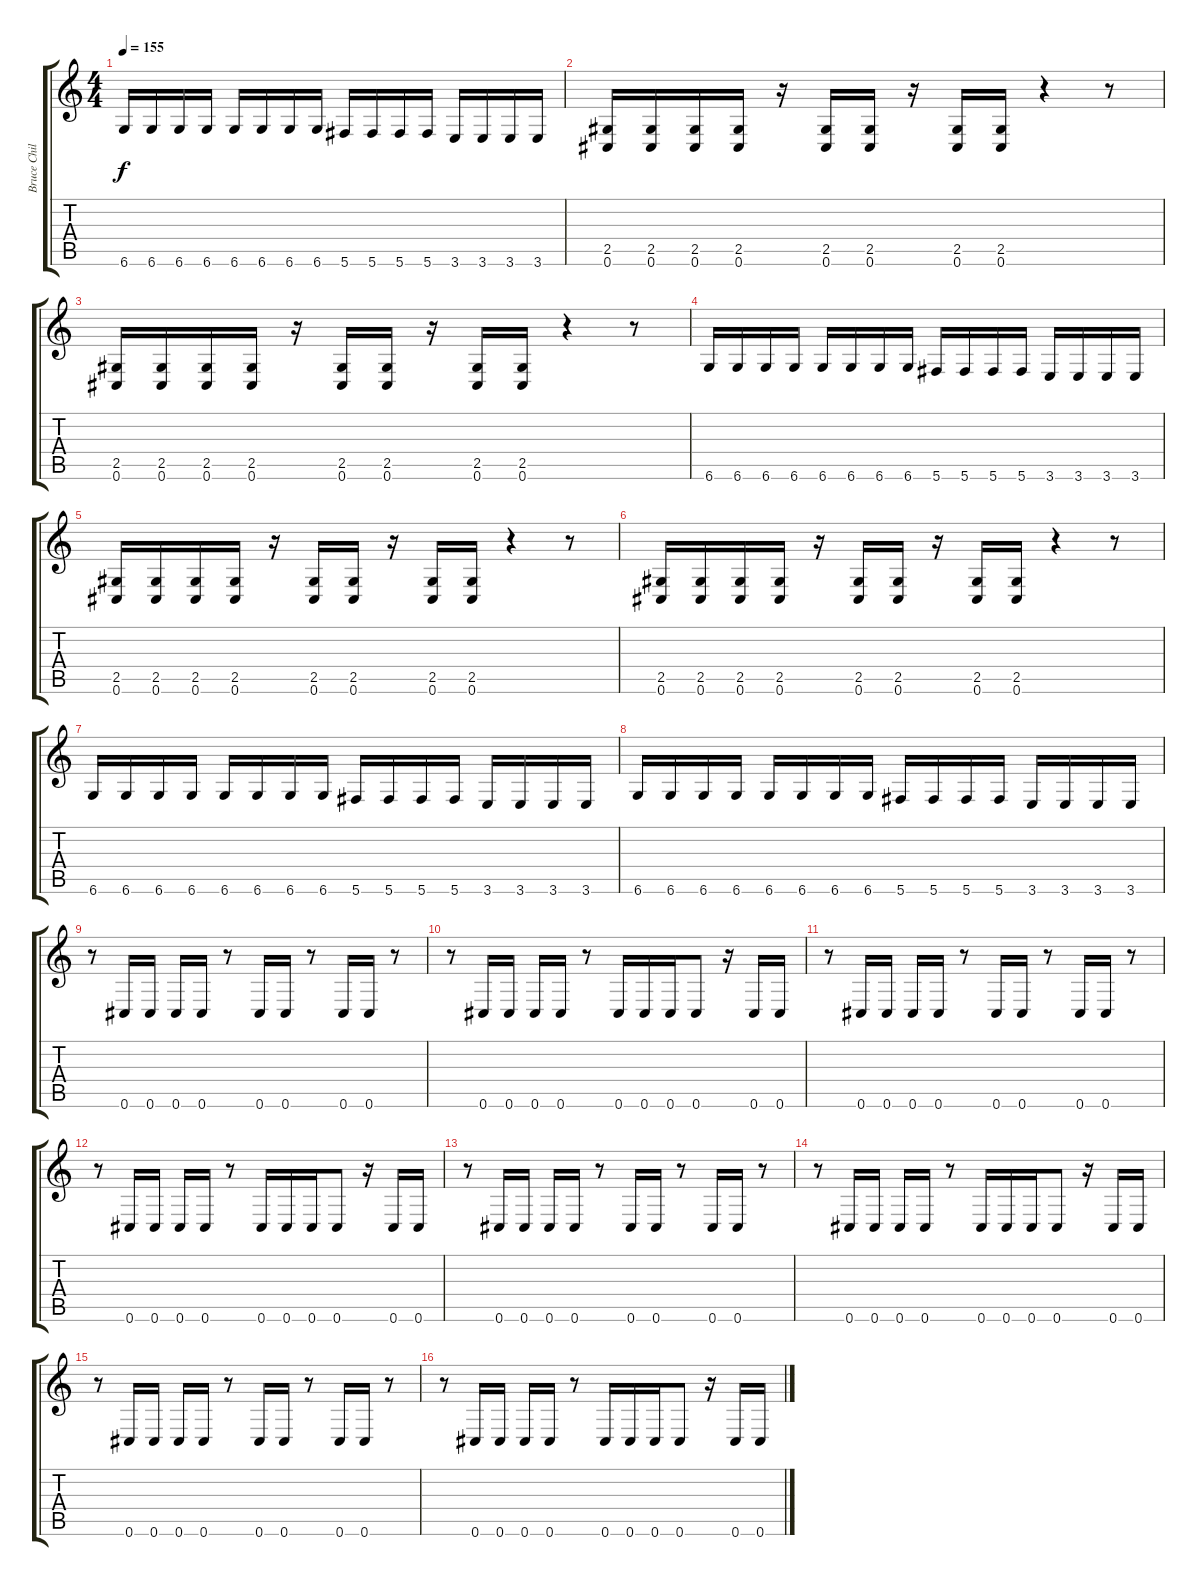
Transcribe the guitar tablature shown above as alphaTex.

\track ("Bruce Childress" "Bruce Chil") {instrument distortionguitar}
\staff {score tabs}
\tuning (Db4 Ab3 E3 B2 Gb2 Db2) {hide}
\ts (4 4)
\tempo 155
\clef g2
\ks c
6.6.16{dy f} 6.6.16 6.6.16 6.6.16 6.6.16 6.6.16 6.6.16 6.6.16 5.6.16 5.6.16 5.6.16 5.6.16 3.6.16 3.6.16 3.6.16 3.6.16 |
(2.5 0.6).16 (2.5 0.6).16 (2.5 0.6).16 (2.5 0.6).16 r.16 (2.5 0.6).16 (2.5 0.6).16 r.16 (2.5 0.6).16 (2.5 0.6).16 r.4 r.8 |
(2.5 0.6).16 (2.5 0.6).16 (2.5 0.6).16 (2.5 0.6).16 r.16 (2.5 0.6).16 (2.5 0.6).16 r.16 (2.5 0.6).16 (2.5 0.6).16 r.4 r.8 |
6.6.16 6.6.16 6.6.16 6.6.16 6.6.16 6.6.16 6.6.16 6.6.16 5.6.16 5.6.16 5.6.16 5.6.16 3.6.16 3.6.16 3.6.16 3.6.16 |
(2.5 0.6).16 (2.5 0.6).16 (2.5 0.6).16 (2.5 0.6).16 r.16 (2.5 0.6).16 (2.5 0.6).16 r.16 (2.5 0.6).16 (2.5 0.6).16 r.4 r.8 |
(2.5 0.6).16 (2.5 0.6).16 (2.5 0.6).16 (2.5 0.6).16 r.16 (2.5 0.6).16 (2.5 0.6).16 r.16 (2.5 0.6).16 (2.5 0.6).16 r.4 r.8 |
6.6.16 6.6.16 6.6.16 6.6.16 6.6.16 6.6.16 6.6.16 6.6.16 5.6.16 5.6.16 5.6.16 5.6.16 3.6.16 3.6.16 3.6.16 3.6.16 |
6.6.16 6.6.16 6.6.16 6.6.16 6.6.16 6.6.16 6.6.16 6.6.16 5.6.16 5.6.16 5.6.16 5.6.16 3.6.16 3.6.16 3.6.16 3.6.16 |
r.8 0.6.16 0.6.16 0.6.16 0.6.16 r.8 0.6.16 0.6.16 r.8 0.6.16 0.6.16 r.8 |
r.8 0.6.16 0.6.16 0.6.16 0.6.16 r.8 0.6.16 0.6.16 0.6.16 0.6.8 r.16 0.6.16 0.6.16 |
r.8 0.6.16 0.6.16 0.6.16 0.6.16 r.8 0.6.16 0.6.16 r.8 0.6.16 0.6.16 r.8 |
r.8 0.6.16 0.6.16 0.6.16 0.6.16 r.8 0.6.16 0.6.16 0.6.16 0.6.8 r.16 0.6.16 0.6.16 |
r.8 0.6.16 0.6.16 0.6.16 0.6.16 r.8 0.6.16 0.6.16 r.8 0.6.16 0.6.16 r.8 |
r.8 0.6.16 0.6.16 0.6.16 0.6.16 r.8 0.6.16 0.6.16 0.6.16 0.6.8 r.16 0.6.16 0.6.16 |
r.8 0.6.16 0.6.16 0.6.16 0.6.16 r.8 0.6.16 0.6.16 r.8 0.6.16 0.6.16 r.8 |
r.8 0.6.16 0.6.16 0.6.16 0.6.16 r.8 0.6.16 0.6.16 0.6.16 0.6.8 r.16 0.6.16 0.6.16
